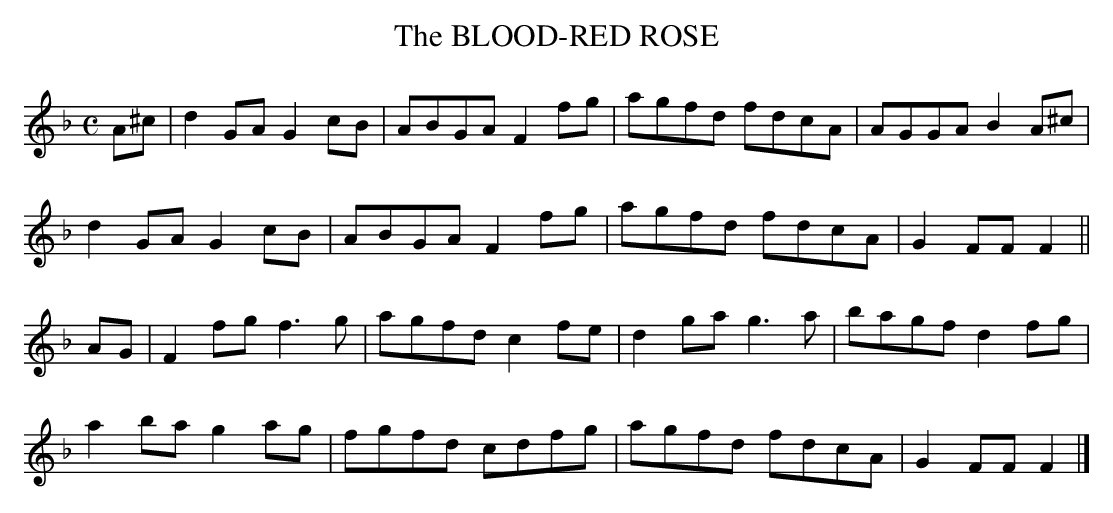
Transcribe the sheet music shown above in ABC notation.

X:1
T:BLOOD-RED ROSE, The
Y:"slow"
M:C
L:1/8
K:F
A^c|d2GA G2cB|ABGA F2fg|agfd fdcA|AGGA B2A^c|
d2GA G2cB|ABGA F2fg|agfd fdcA|G2FF F2||
AG|F2fg f3g|agfd c2fe|d2ga g3a|bagf d2fg|
a2ba g2ag|fgfd cdfg|agfd fdcA|G2FF F2|]
